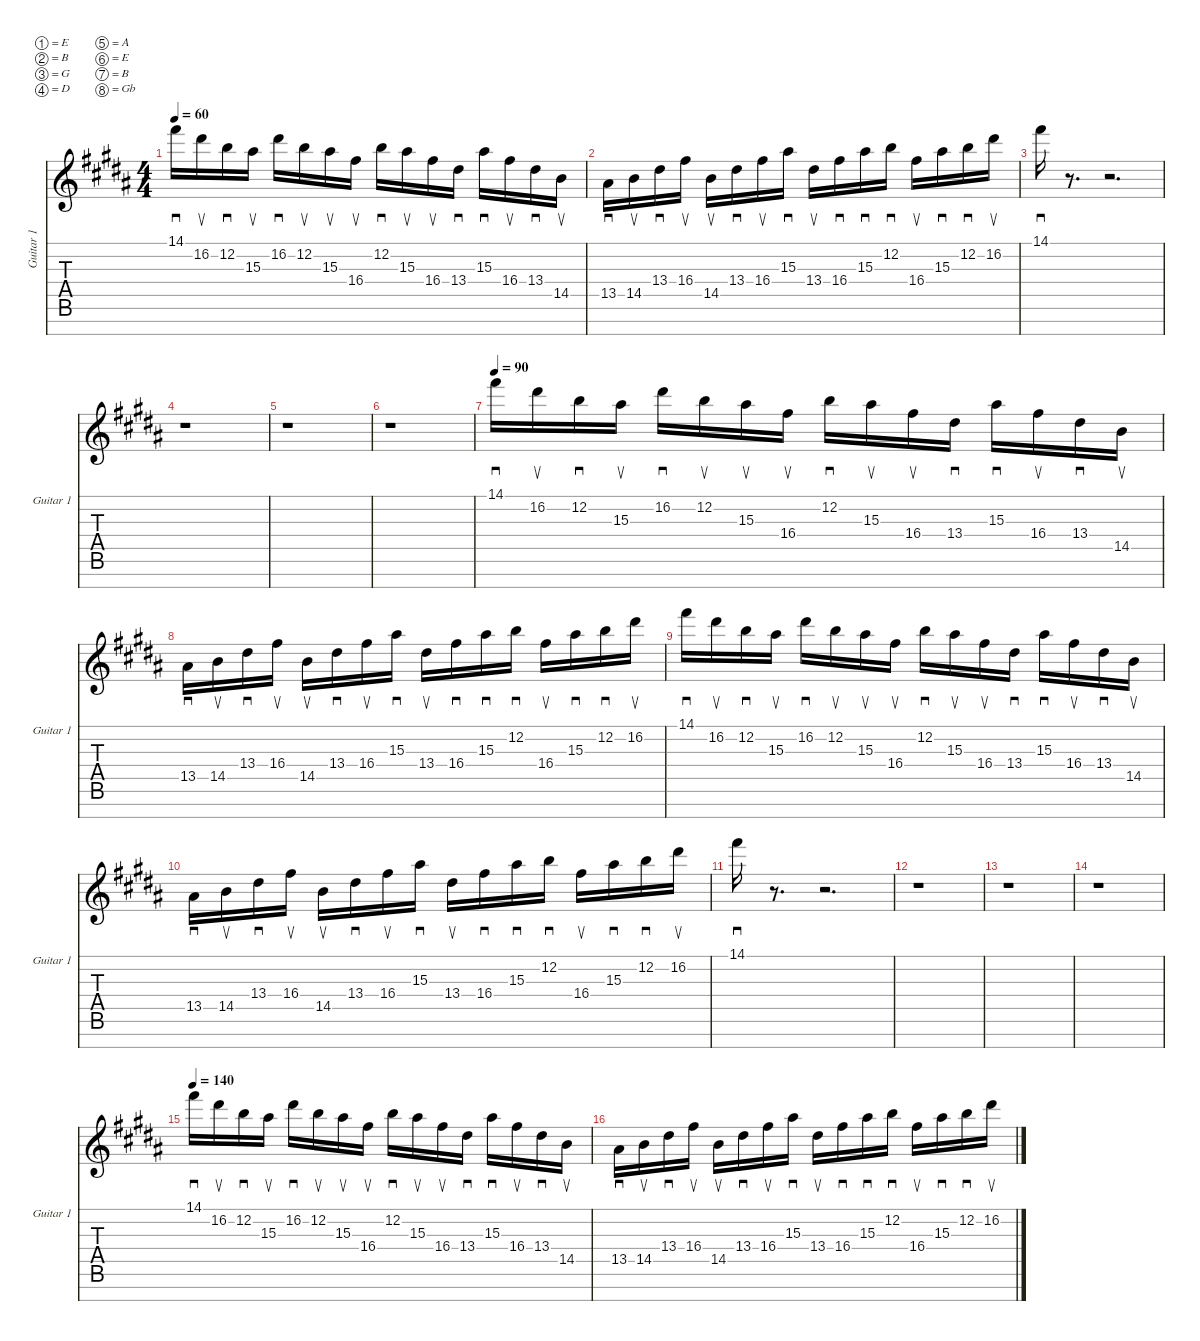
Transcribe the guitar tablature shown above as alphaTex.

\defaultSystemsLayout 4
\hideDynamics
\bracketExtendMode nobrackets
\singleTrackTrackNamePolicy allsystems
\multiTrackTrackNamePolicy allsystems
\firstSystemTrackNameMode fullname
\otherSystemsTrackNameMode fullname
\otherSystemsTrackNameOrientation horizontal
\track ("Guitar 1" "od.guit.") {defaultSystemsLayout 2 instrument overdrivenguitar}
\staff {score tabs}
\tuning (E4 B3 G3 D3 A2 E2 B1 Gb1)
\ts (4 4)
\tempo 60
\clef g2
\scale
1.05057
\ks b
14.1{acc #}.16{sd dy mf instrument overdrivenguitar beam Down} 16.2{acc #}.16{su beam Down} 12.2{acc forcenatural}.16{sd beam Down} 15.3{acc #}.16{su beam Down} 16.2{acc #}.16{sd beam Down} 12.2{acc forcenatural}.16{su beam Down} 15.3{acc #}.16{su beam Down} 16.4{acc #}.16{su beam Down} 12.2{acc forcenatural}.16{sd beam Down} 15.3{acc #}.16{su beam Down} 16.4{acc #}.16{su beam Down} 13.4{acc #}.16{sd beam Down} 15.3{acc #}.16{sd beam Down} 16.4{acc #}.16{su beam Down} 13.4{acc #}.16{sd beam Down} 14.5{acc forcenatural}.16{su beam Down} |
\scale
0.949433 13.5{acc #}.16{sd beam Down} 14.5{acc forcenatural}.16{su beam Down} 13.4{acc #}.16{sd beam Down} 16.4{acc #}.16{su beam Down} 14.5{acc forcenatural}.16{su beam Down} 13.4{acc #}.16{sd beam Down} 16.4{acc #}.16{su beam Down} 15.3{acc #}.16{sd beam Down} 13.4{acc #}.16{su beam Down} 16.4{acc #}.16{sd beam Down} 15.3{acc #}.16{sd beam Down} 12.2{acc forcenatural}.16{sd beam Down} 16.4{acc #}.16{su beam Down} 15.3{acc #}.16{sd beam Down} 12.2{acc forcenatural}.16{sd beam Down} 16.2{acc #}.16{su beam Down} |
\scale
1.02254 14.1{acc #}.16{sd beam Down} r.8{d beam Down} r.2{d beam Down} |
\scale
0.977463 r.1{beam Down} |
\scale
1.03833 r.1{beam Down} |
\scale
0.961674 r.1{beam Down} |
\tempo 90
\scale
1.03043 14.1{acc #}.16{sd beam Down} 16.2{acc #}.16{su beam Down} 12.2{acc forcenatural}.16{sd beam Down} 15.3{acc #}.16{su beam Down} 16.2{acc #}.16{sd beam Down} 12.2{acc forcenatural}.16{su beam Down} 15.3{acc #}.16{su beam Down} 16.4{acc #}.16{su beam Down} 12.2{acc forcenatural}.16{sd beam Down} 15.3{acc #}.16{su beam Down} 16.4{acc #}.16{su beam Down} 13.4{acc #}.16{sd beam Down} 15.3{acc #}.16{sd beam Down} 16.4{acc #}.16{su beam Down} 13.4{acc #}.16{sd beam Down} 14.5{acc forcenatural}.16{su beam Down} |
\scale
0.969568 13.5{acc #}.16{sd beam Down} 14.5{acc forcenatural}.16{su beam Down} 13.4{acc #}.16{sd beam Down} 16.4{acc #}.16{su beam Down} 14.5{acc forcenatural}.16{su beam Down} 13.4{acc #}.16{sd beam Down} 16.4{acc #}.16{su beam Down} 15.3{acc #}.16{sd beam Down} 13.4{acc #}.16{su beam Down} 16.4{acc #}.16{sd beam Down} 15.3{acc #}.16{sd beam Down} 12.2{acc forcenatural}.16{sd beam Down} 16.4{acc #}.16{su beam Down} 15.3{acc #}.16{sd beam Down} 12.2{acc forcenatural}.16{sd beam Down} 16.2{acc #}.16{su beam Down} |
\scale
1.03043 14.1{acc #}.16{sd beam Down} 16.2{acc #}.16{su beam Down} 12.2{acc forcenatural}.16{sd beam Down} 15.3{acc #}.16{su beam Down} 16.2{acc #}.16{sd beam Down} 12.2{acc forcenatural}.16{su beam Down} 15.3{acc #}.16{su beam Down} 16.4{acc #}.16{su beam Down} 12.2{acc forcenatural}.16{sd beam Down} 15.3{acc #}.16{su beam Down} 16.4{acc #}.16{su beam Down} 13.4{acc #}.16{sd beam Down} 15.3{acc #}.16{sd beam Down} 16.4{acc #}.16{su beam Down} 13.4{acc #}.16{sd beam Down} 14.5{acc forcenatural}.16{su beam Down} |
\scale
0.969568 13.5{acc #}.16{sd beam Down} 14.5{acc forcenatural}.16{su beam Down} 13.4{acc #}.16{sd beam Down} 16.4{acc #}.16{su beam Down} 14.5{acc forcenatural}.16{su beam Down} 13.4{acc #}.16{sd beam Down} 16.4{acc #}.16{su beam Down} 15.3{acc #}.16{sd beam Down} 13.4{acc #}.16{su beam Down} 16.4{acc #}.16{sd beam Down} 15.3{acc #}.16{sd beam Down} 12.2{acc forcenatural}.16{sd beam Down} 16.4{acc #}.16{su beam Down} 15.3{acc #}.16{sd beam Down} 12.2{acc forcenatural}.16{sd beam Down} 16.2{acc #}.16{su beam Down} |
\scale
1.03043 14.1{acc #}.16{sd beam Down} r.8{d beam Down} r.2{d beam Down} |
\scale
0.969568 r.1{beam Down} |
\scale
1.02601 r.1{beam Down} |
\scale
0.973989 r.1{beam Down} |
\tempo 140
\scale
1.03043 14.1{acc #}.16{sd beam Down} 16.2{acc #}.16{su beam Down} 12.2{acc forcenatural}.16{sd beam Down} 15.3{acc #}.16{su beam Down} 16.2{acc #}.16{sd beam Down} 12.2{acc forcenatural}.16{su beam Down} 15.3{acc #}.16{su beam Down} 16.4{acc #}.16{su beam Down} 12.2{acc forcenatural}.16{sd beam Down} 15.3{acc #}.16{su beam Down} 16.4{acc #}.16{su beam Down} 13.4{acc #}.16{sd beam Down} 15.3{acc #}.16{sd beam Down} 16.4{acc #}.16{su beam Down} 13.4{acc #}.16{sd beam Down} 14.5{acc forcenatural}.16{su beam Down} |
\scale
0.969568 13.5{acc #}.16{sd beam Down} 14.5{acc forcenatural}.16{su beam Down} 13.4{acc #}.16{sd beam Down} 16.4{acc #}.16{su beam Down} 14.5{acc forcenatural}.16{su beam Down} 13.4{acc #}.16{sd beam Down} 16.4{acc #}.16{su beam Down} 15.3{acc #}.16{sd beam Down} 13.4{acc #}.16{su beam Down} 16.4{acc #}.16{sd beam Down} 15.3{acc #}.16{sd beam Down} 12.2{acc forcenatural}.16{sd beam Down} 16.4{acc #}.16{su beam Down} 15.3{acc #}.16{sd beam Down} 12.2{acc forcenatural}.16{sd beam Down} 16.2{acc #}.16{su beam Down}
